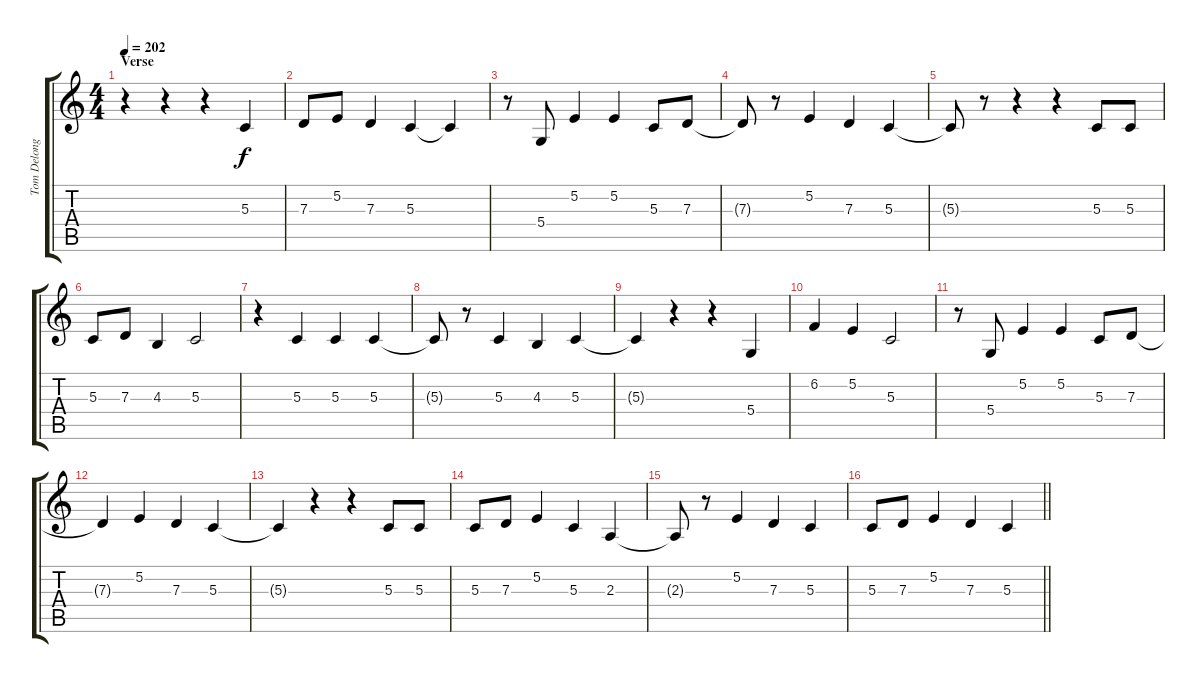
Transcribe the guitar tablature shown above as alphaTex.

\track ("Tom Delonge - Vocals" "Tom Delong") {instrument altosax}
\staff {score tabs}
\tuning (E4 B3 G3 D3 A2 E2) {hide}
\ts (4 4)
\section ("" "Verse")
\tempo 202
\clef g2
\ks c
r.4{dy f} r.4 r.4 5.3.4 |
7.3.8 5.2.8 7.3.4 5.3.4 5.3{t}.4 |
r.8 5.4.8 5.2.4 5.2.4 5.3.8 7.3.8 |
7.3{t}.8 r.8 5.2.4 7.3.4 5.3.4 |
5.3{t}.8 r.8 r.4 r.4 5.3.8 5.3.8 |
5.3.8 7.3.8 4.3.4 5.3.2 |
r.4 5.3.4 5.3.4 5.3.4 |
5.3{t}.8 r.8 5.3.4 4.3.4 5.3.4 |
5.3{t}.4 r.4 r.4 5.4.4 |
6.2.4 5.2.4 5.3.2 |
r.8 5.4.8 5.2.4 5.2.4 5.3.8 7.3.8 |
7.3{t}.4 5.2.4 7.3.4 5.3.4 |
5.3{t}.4 r.4 r.4 5.3.8 5.3.8 |
5.3.8 7.3.8 5.2.4 5.3.4 2.3.4 |
2.3{t}.8 r.8 5.2.4 7.3.4 5.3.4 |
\barLineRight lightlight
5.3.8 7.3.8 5.2.4 7.3.4 5.3.4
